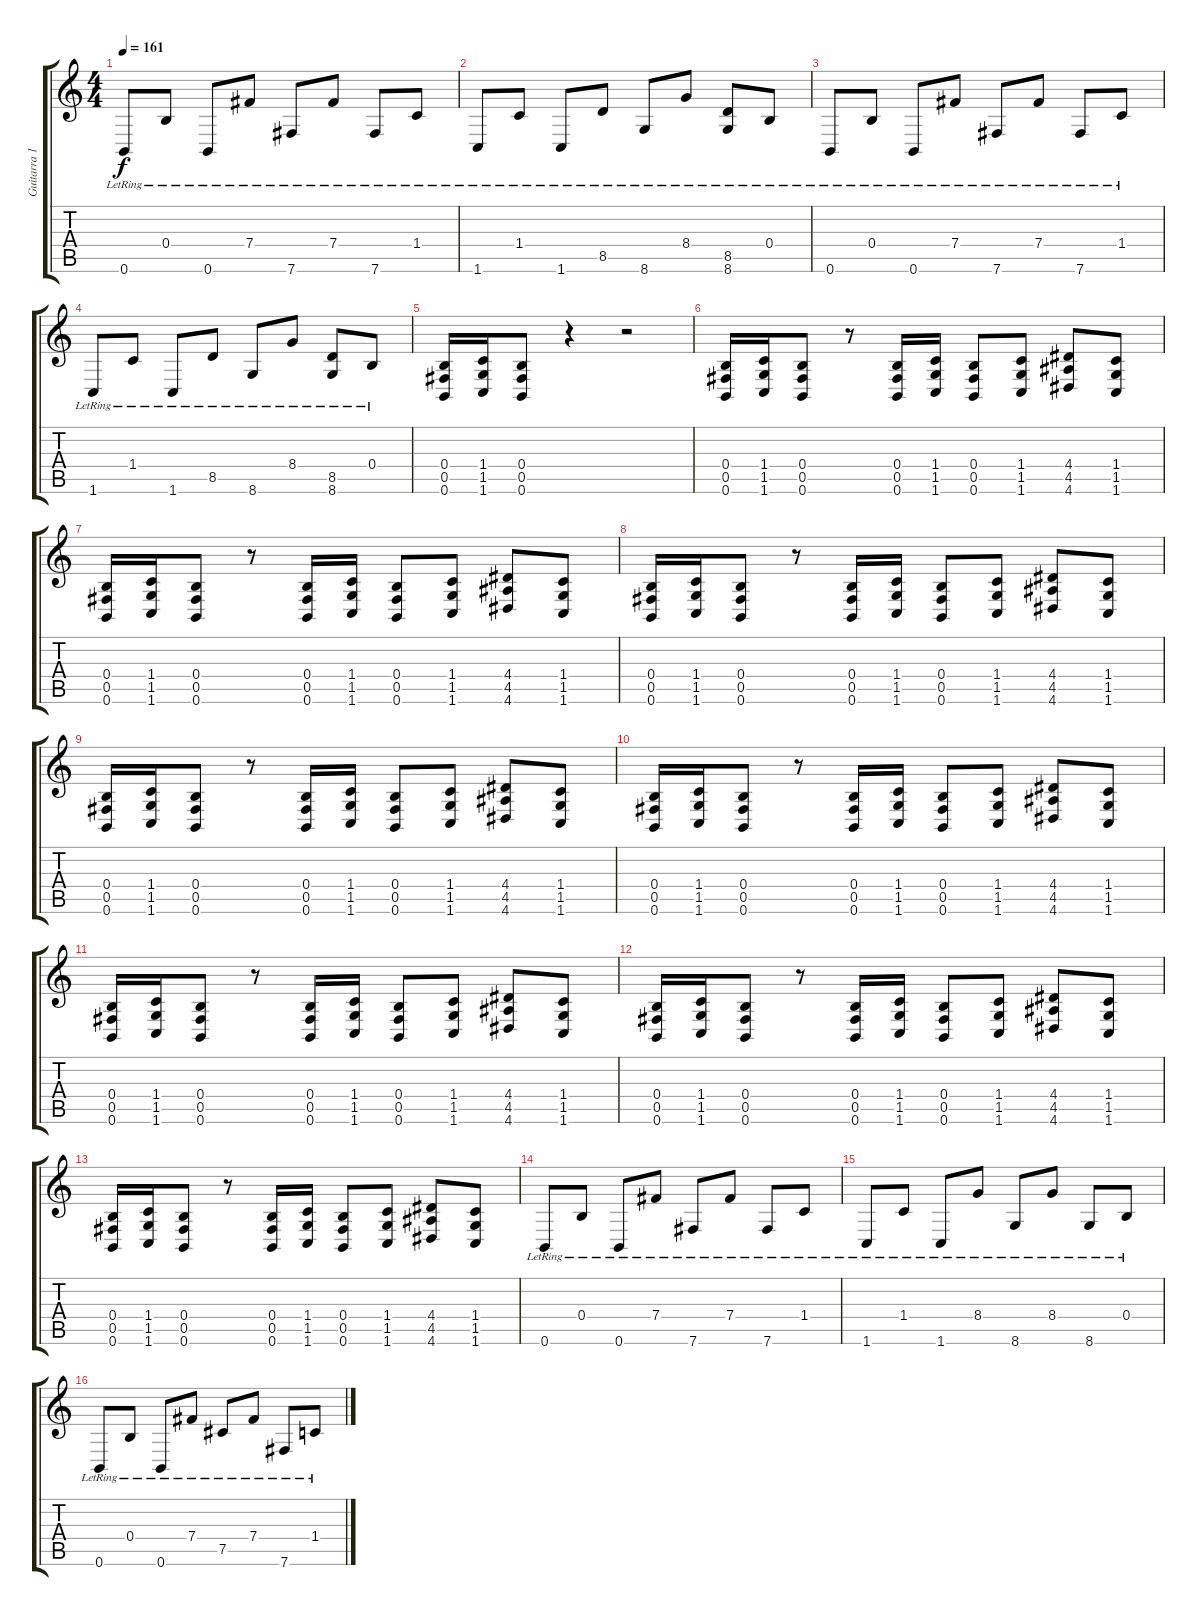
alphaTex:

\track ("Guitarra 1" "Guitarra 1") {instrument distortionguitar}
\staff {score tabs}
\tuning (Db4 Ab3 E3 B2 Gb2 B1) {hide}
\ts (4 4)
\tempo 161
\clef g2
\ks c
0.6{lr}.8{dy f} 0.4{lr}.8 0.6{lr}.8 7.4{lr}.8 7.6{lr}.8 7.4{lr}.8 7.6{lr}.8 1.4{lr}.8 |
1.6{lr}.8 1.4{lr}.8 1.6{lr}.8 8.5{lr}.8 8.6{lr}.8 8.4{lr}.8 (8.5{lr} 8.6{lr}).8 0.4{lr}.8 |
0.6{lr}.8 0.4{lr}.8 0.6{lr}.8 7.4{lr}.8 7.6{lr}.8 7.4{lr}.8 7.6{lr}.8 1.4{lr}.8 |
1.6{lr}.8 1.4{lr}.8 1.6{lr}.8 8.5{lr}.8 8.6{lr}.8 8.4{lr}.8 (8.5{lr} 8.6{lr}).8 0.4{lr}.8 |
(0.4 0.5 0.6).16 (1.4 1.5 1.6).16 (0.4 0.5 0.6).8 r.4 r.2 |
(0.4 0.5 0.6).16 (1.4 1.5 1.6).16 (0.4 0.5 0.6).8 r.8 (0.4 0.5 0.6).16 (1.4 1.5 1.6).16 (0.4 0.5 0.6).8 (1.4 1.5 1.6).8 (4.4 4.5 4.6).8 (1.4 1.5 1.6).8 |
(0.4 0.5 0.6).16 (1.4 1.5 1.6).16 (0.4 0.5 0.6).8 r.8 (0.4 0.5 0.6).16 (1.4 1.5 1.6).16 (0.4 0.5 0.6).8 (1.4 1.5 1.6).8 (4.4 4.5 4.6).8 (1.4 1.5 1.6).8 |
(0.4 0.5 0.6).16 (1.4 1.5 1.6).16 (0.4 0.5 0.6).8 r.8 (0.4 0.5 0.6).16 (1.4 1.5 1.6).16 (0.4 0.5 0.6).8 (1.4 1.5 1.6).8 (4.4 4.5 4.6).8 (1.4 1.5 1.6).8 |
(0.4 0.5 0.6).16 (1.4 1.5 1.6).16 (0.4 0.5 0.6).8 r.8 (0.4 0.5 0.6).16 (1.4 1.5 1.6).16 (0.4 0.5 0.6).8 (1.4 1.5 1.6).8 (4.4 4.5 4.6).8 (1.4 1.5 1.6).8 |
(0.4 0.5 0.6).16 (1.4 1.5 1.6).16 (0.4 0.5 0.6).8 r.8 (0.4 0.5 0.6).16 (1.4 1.5 1.6).16 (0.4 0.5 0.6).8 (1.4 1.5 1.6).8 (4.4 4.5 4.6).8 (1.4 1.5 1.6).8 |
(0.4 0.5 0.6).16 (1.4 1.5 1.6).16 (0.4 0.5 0.6).8 r.8 (0.4 0.5 0.6).16 (1.4 1.5 1.6).16 (0.4 0.5 0.6).8 (1.4 1.5 1.6).8 (4.4 4.5 4.6).8 (1.4 1.5 1.6).8 |
(0.4 0.5 0.6).16 (1.4 1.5 1.6).16 (0.4 0.5 0.6).8 r.8 (0.4 0.5 0.6).16 (1.4 1.5 1.6).16 (0.4 0.5 0.6).8 (1.4 1.5 1.6).8 (4.4 4.5 4.6).8 (1.4 1.5 1.6).8 |
(0.4 0.5 0.6).16 (1.4 1.5 1.6).16 (0.4 0.5 0.6).8 r.8 (0.4 0.5 0.6).16 (1.4 1.5 1.6).16 (0.4 0.5 0.6).8 (1.4 1.5 1.6).8 (4.4 4.5 4.6).8 (1.4 1.5 1.6).8 |
0.6{lr}.8 0.4{lr}.8 0.6{lr}.8 7.4{lr}.8 7.6{lr}.8 7.4{lr}.8 7.6{lr}.8 1.4{lr}.8 |
1.6{lr}.8 1.4{lr}.8 1.6{lr}.8 8.4{lr}.8 8.6{lr}.8 8.4{lr}.8 8.6{lr}.8 0.4{lr}.8 |
0.6{lr}.8 0.4{lr}.8 0.6{lr}.8 7.4{lr}.8 7.5{lr}.8 7.4{lr}.8 7.6{lr}.8 1.4{lr}.8
